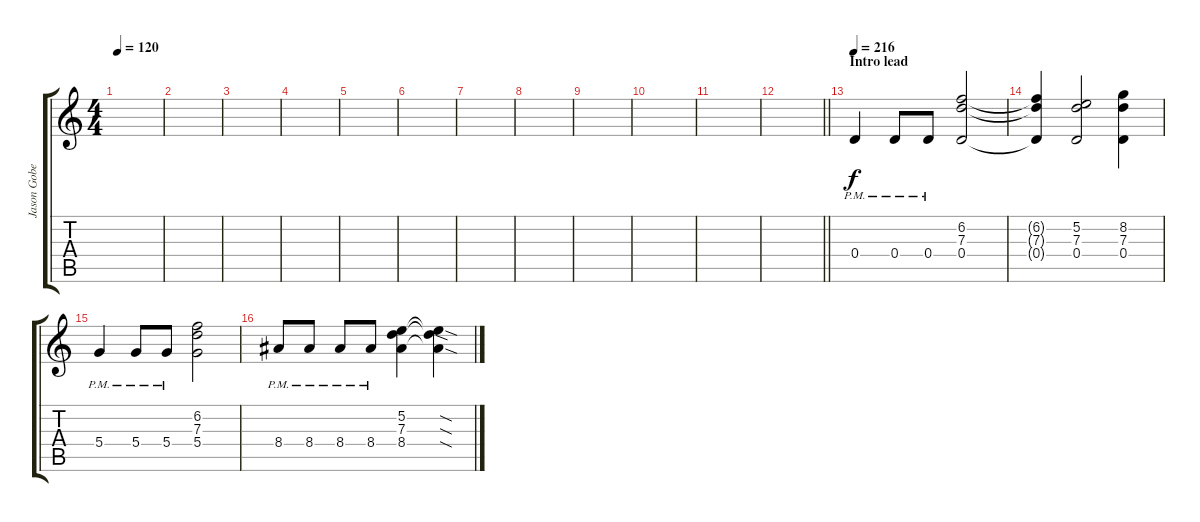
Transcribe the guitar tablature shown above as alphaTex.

\track ("Jason Gobel" "Jason Gobe") {instrument distortionguitar}
\staff {score tabs}
\tuning (E4 B3 G3 D3 A2 E2) {hide}
\ts (4 4)
\tempo 120
\clef g2
\ks c
|
|
|
|
|
|
|
|
|
|
|
\barLineRight lightlight
|
\section ("" "Intro lead")
\tempo 216
0.4{pm}.4 0.4{pm}.8 0.4{pm}.8 (6.2 7.3 0.4).2 |
(6.2{t} 7.3{t} 0.4{t}).4 (5.2 7.3 0.4).2 (8.2 7.3 0.4).4 |
5.4{pm}.4 5.4{pm}.8 5.4{pm}.8 (6.2 7.3 5.4).2 |
8.4{pm}.8 8.4{pm}.8 8.4{pm}.8 8.4{pm}.8 (5.2 7.3 8.4).4 (5.2{sod t} 7.3{sod t} 8.4{sod t}).4
